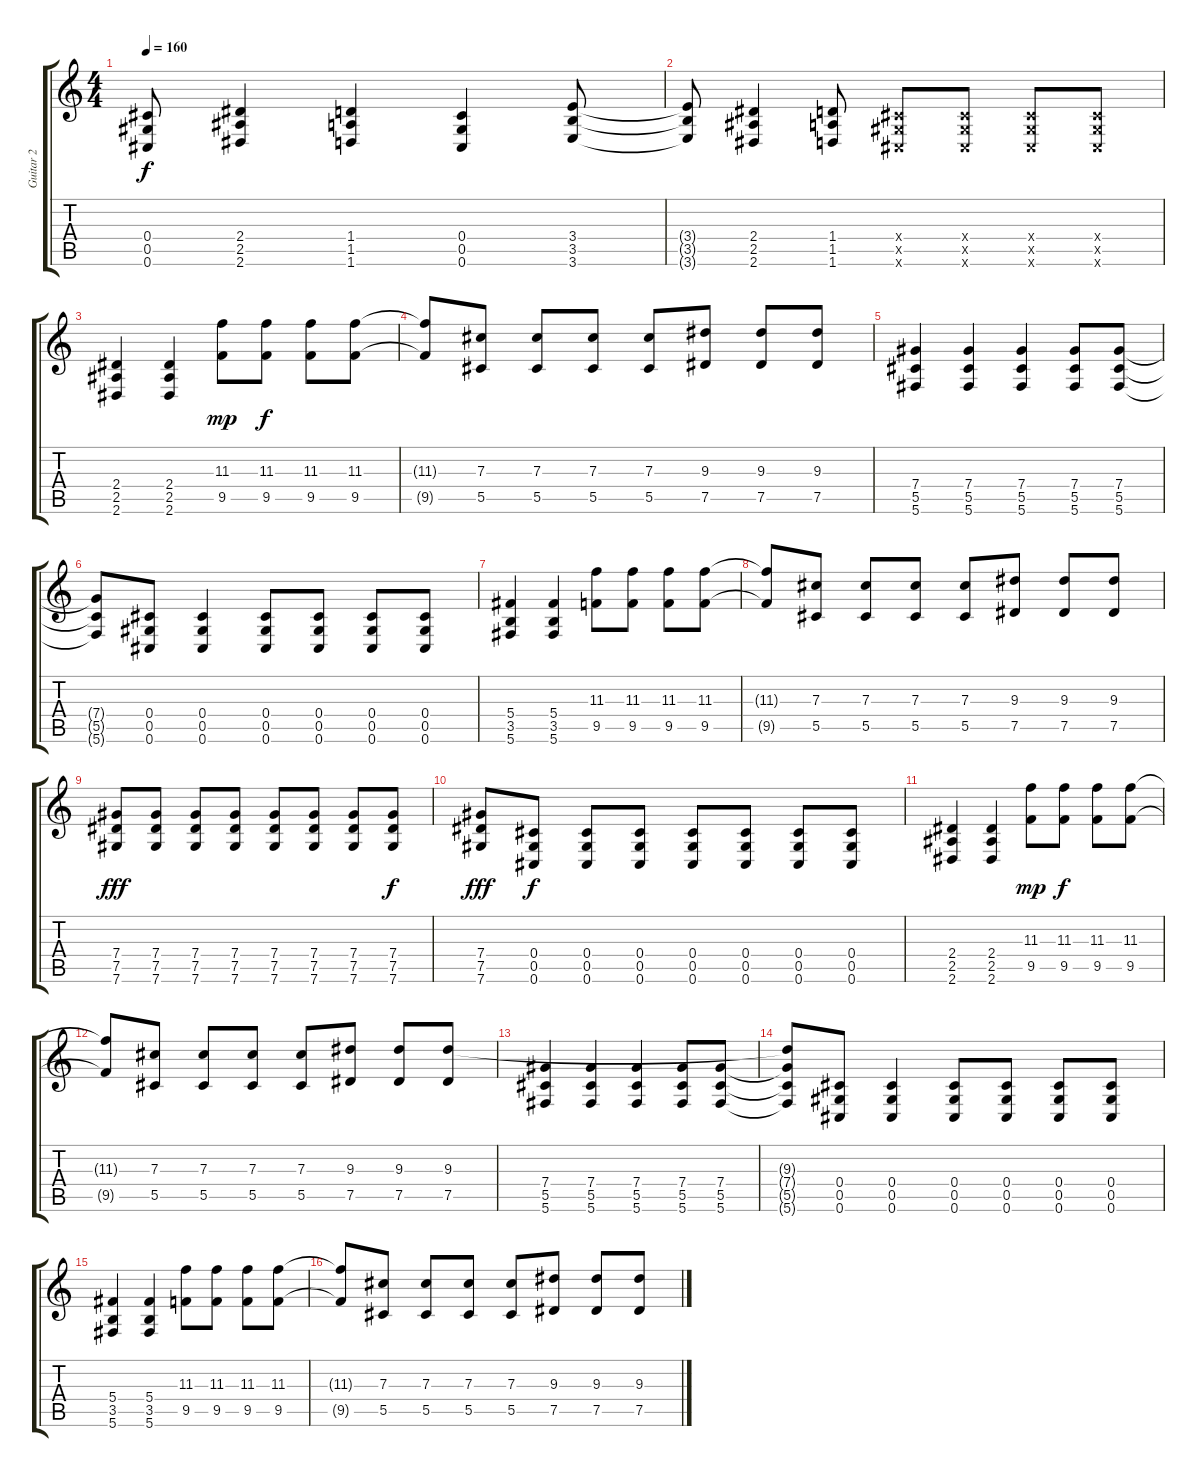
\track ("Guitar 2" "Guitar 2") {instrument distortionguitar}
\staff {score tabs}
\tuning (Eb4 Bb3 Gb3 Db3 Ab2 Db2) {hide}
\ts (4 4)
\tempo 160
\clef g2
\ks c
(0.4 0.5 0.6).8{dy f} (2.4 2.5 2.6).4 (1.4 1.5 1.6).4 (0.4 0.5 0.6).4 (3.4 3.5 3.6).8 |
(3.4{t} 3.5{t} 3.6{t}).8 (2.4 2.5 2.6).4 (1.4 1.5 1.6).8 (0.4{x} 0.5{x} 0.6{x}).8 (0.4{x} 0.5{x} 0.6{x}).8 (0.4{x} 0.5{x} 0.6{x}).8 (0.4{x} 0.5{x} 0.6{x}).8 |
(2.4 2.5 2.6).4 (2.4 2.5 2.6).4 (11.3 9.5).8{dy mp} (11.3 9.5).8{dy f} (11.3 9.5).8 (11.3 9.5).8 |
(11.3{t} 9.5{t}).8 (7.3 5.5).8 (7.3 5.5).8 (7.3 5.5).8 (7.3 5.5).8 (9.3 7.5).8 (9.3 7.5).8 (9.3 7.5).8 |
(7.4 5.5 5.6).4 (7.4 5.5 5.6).4 (7.4 5.5 5.6).4 (7.4 5.5 5.6).8 (7.4 5.5 5.6).8 |
(7.4{t} 5.5{t} 5.6{t}).8 (0.4 0.5 0.6).8 (0.4 0.5 0.6).4 (0.4 0.5 0.6).8 (0.4 0.5 0.6).8 (0.4 0.5 0.6).8 (0.4 0.5 0.6).8 |
(5.4 3.5 5.6).4 (5.4 3.5 5.6).4 (11.3 9.5).8 (11.3 9.5).8 (11.3 9.5).8 (11.3 9.5).8 |
(11.3{t} 9.5{t}).8 (7.3 5.5).8 (7.3 5.5).8 (7.3 5.5).8 (7.3 5.5).8 (9.3 7.5).8 (9.3 7.5).8 (9.3 7.5).8 |
(7.4 7.5 7.6).8{dy fff} (7.4 7.5 7.6).8 (7.4 7.5 7.6).8 (7.4 7.5 7.6).8 (7.4 7.5 7.6).8 (7.4 7.5 7.6).8 (7.4 7.5 7.6).8 (7.4 7.5 7.6).8{dy f} |
(7.4 7.5 7.6).8{dy fff} (0.4 0.5 0.6).8{dy f} (0.4 0.5 0.6).8 (0.4 0.5 0.6).8 (0.4 0.5 0.6).8 (0.4 0.5 0.6).8 (0.4 0.5 0.6).8 (0.4 0.5 0.6).8 |
(2.4 2.5 2.6).4 (2.4 2.5 2.6).4 (11.3 9.5).8{dy mp} (11.3 9.5).8{dy f} (11.3 9.5).8 (11.3 9.5).8 |
(11.3{t} 9.5{t}).8 (7.3 5.5).8 (7.3 5.5).8 (7.3 5.5).8 (7.3 5.5).8 (9.3 7.5).8 (9.3 7.5).8 (9.3 7.5).8 |
(7.4 5.5 5.6).4 (7.4 5.5 5.6).4 (7.4 5.5 5.6).4 (7.4 5.5 5.6).8 (7.4 5.5 5.6).8 |
(9.3{t} 7.4{t} 5.5{t} 5.6{t}).8 (0.4 0.5 0.6).8 (0.4 0.5 0.6).4 (0.4 0.5 0.6).8 (0.4 0.5 0.6).8 (0.4 0.5 0.6).8 (0.4 0.5 0.6).8 |
(5.4 3.5 5.6).4 (5.4 3.5 5.6).4 (11.3 9.5).8 (11.3 9.5).8 (11.3 9.5).8 (11.3 9.5).8 |
(11.3{t} 9.5{t}).8 (7.3 5.5).8 (7.3 5.5).8 (7.3 5.5).8 (7.3 5.5).8 (9.3 7.5).8 (9.3 7.5).8 (9.3 7.5).8
